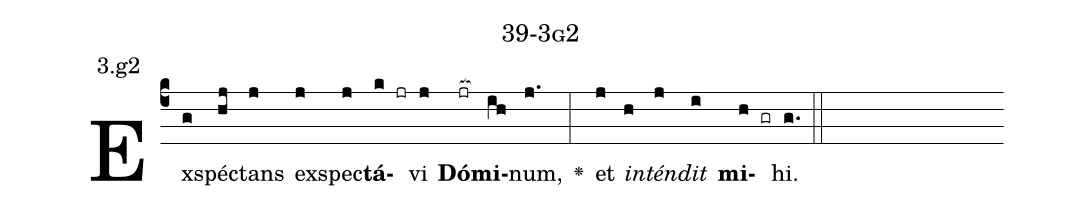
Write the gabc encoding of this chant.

name: 39-3g2;
annotation: 3.g2;
%%
(c4)Ex(g)spéc(hj)tans(j) ex(j)spec(j)<b>tá</b>(k jr)vi(j) <b>Dó</b>(jr[ocb:1{])<b>mi</b>(ih[ocb:0}])num,(j.) <v>\greheightstar</v>(:) et(j) <i>in</i>(h)<i>tén</i>(j)<i>dit</i>(i) <b>mi</b>(h gr)hi.(g.) (::)


%E(j) u(h) o(j) u(i) a(h) e.(g.) (::)
